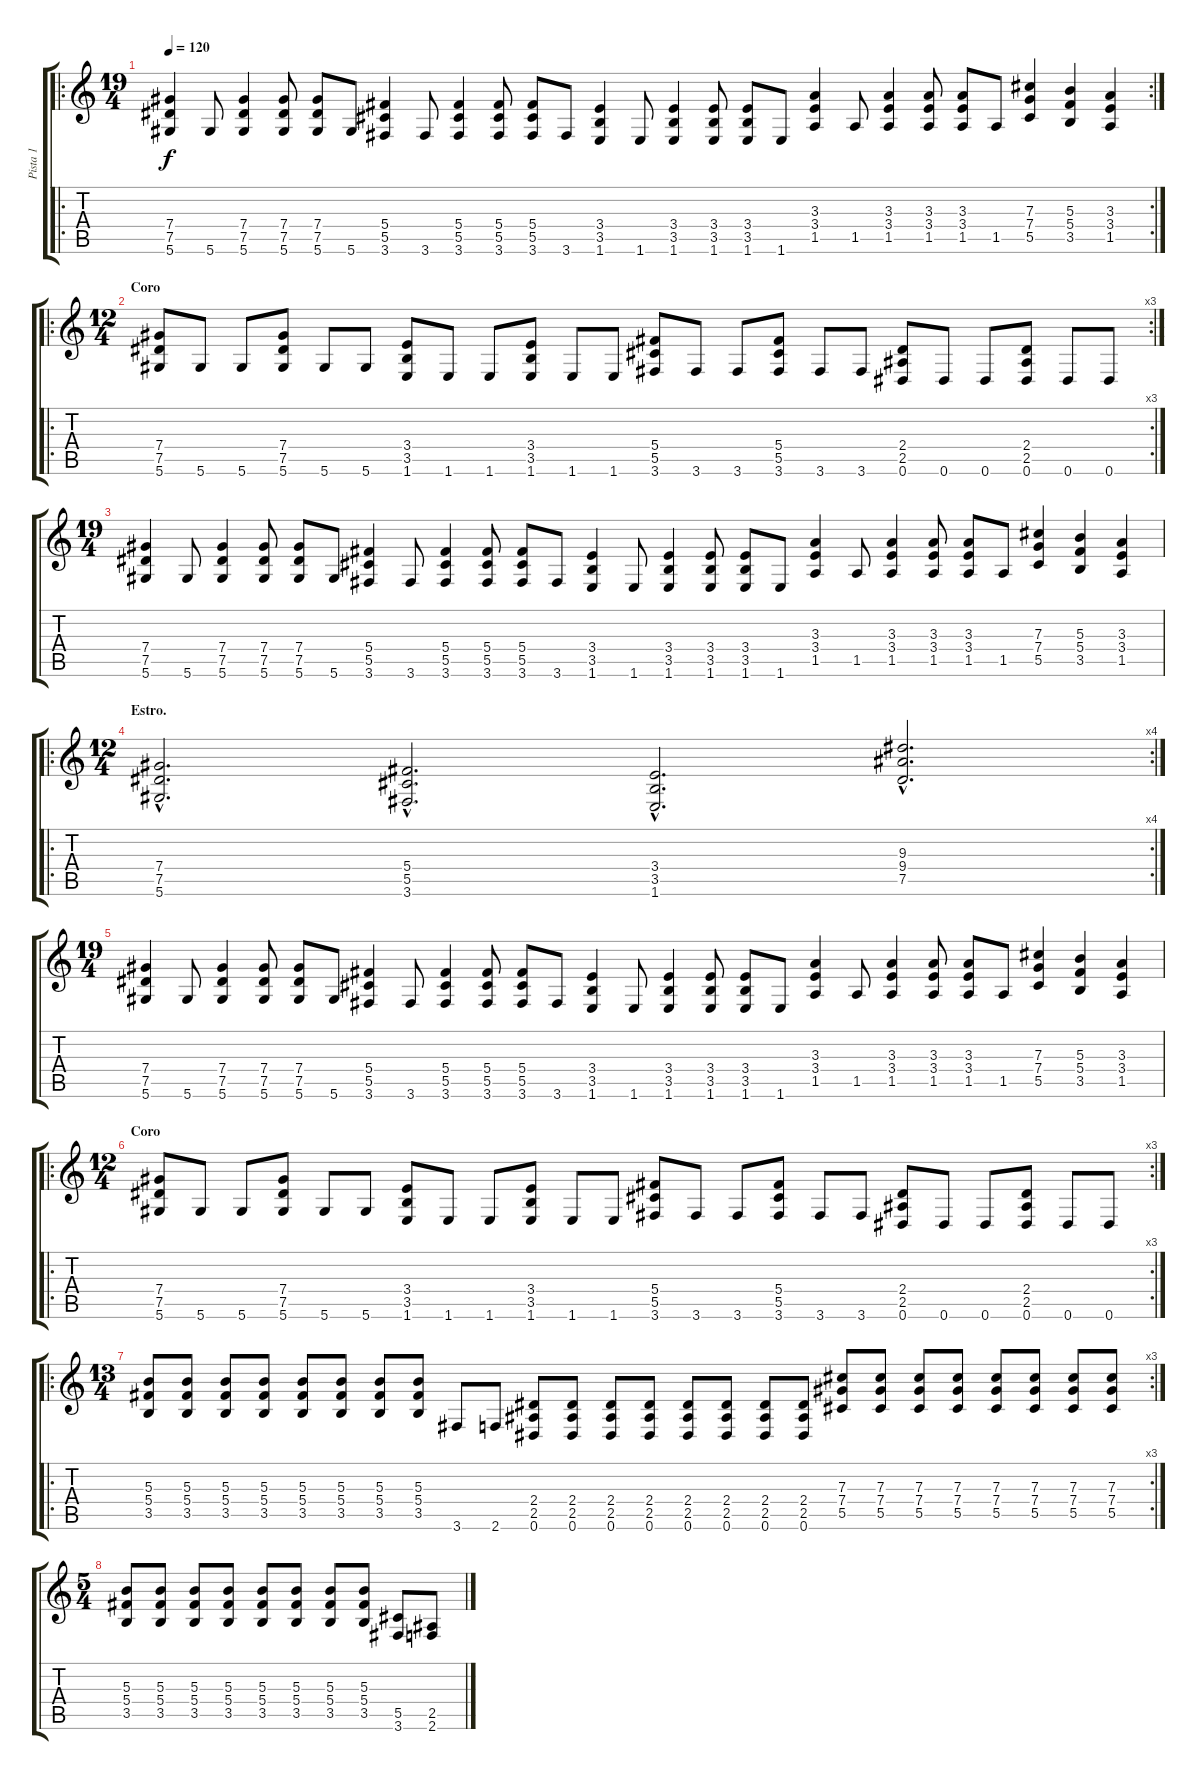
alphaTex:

\track ("Pista 1" "Pista 1") {instrument distortionguitar}
\staff {score tabs}
\tuning (Eb4 Bb3 Gb3 Db3 Ab2 Eb2) {hide}
\ro
\rc 2
\ts (19 4)
\tempo 120
\clef g2
\ks c
(7.4 7.5 5.6).4{dy f} 5.6.8 (7.4 7.5 5.6).4 (7.4 7.5 5.6).8 (7.4 7.5 5.6).8 5.6.8 (5.4 5.5 3.6).4 3.6.8 (5.4 5.5 3.6).4 (5.4 5.5 3.6).8 (5.4 5.5 3.6).8 3.6.8 (3.4 3.5 1.6).4 1.6.8 (3.4 3.5 1.6).4 (3.4 3.5 1.6).8 (3.4 3.5 1.6).8 1.6.8 (3.3 3.4 1.5).4 1.5.8 (3.3 3.4 1.5).4 (3.3 3.4 1.5).8 (3.3 3.4 1.5).8 1.5.8 (7.3 7.4 5.5).4 (5.3 5.4 3.5).4 (3.3 3.4 1.5).4 |
\ro
\rc 3
\ts (12 4)
\section ("" "Coro")
(7.4 7.5 5.6).8 5.6.8 5.6.8 (7.4 7.5 5.6).8 5.6.8 5.6.8 (3.4 3.5 1.6).8 1.6.8 1.6.8 (3.4 3.5 1.6).8 1.6.8 1.6.8 (5.4 5.5 3.6).8 3.6.8 3.6.8 (5.4 5.5 3.6).8 3.6.8 3.6.8 (2.4 2.5 0.6).8 0.6.8 0.6.8 (2.4 2.5 0.6).8 0.6.8 0.6.8 |
\ts (19 4)
(7.4 7.5 5.6).4 5.6.8 (7.4 7.5 5.6).4 (7.4 7.5 5.6).8 (7.4 7.5 5.6).8 5.6.8 (5.4 5.5 3.6).4 3.6.8 (5.4 5.5 3.6).4 (5.4 5.5 3.6).8 (5.4 5.5 3.6).8 3.6.8 (3.4 3.5 1.6).4 1.6.8 (3.4 3.5 1.6).4 (3.4 3.5 1.6).8 (3.4 3.5 1.6).8 1.6.8 (3.3 3.4 1.5).4 1.5.8 (3.3 3.4 1.5).4 (3.3 3.4 1.5).8 (3.3 3.4 1.5).8 1.5.8 (7.3 7.4 5.5).4 (5.3 5.4 3.5).4 (3.3 3.4 1.5).4 |
\ro
\rc 4
\ts (12 4)
\section ("" "Estro.")
(7.4{hac} 7.5{hac} 5.6{hac}).2{d} (5.4{hac} 5.5{hac} 3.6{hac}).2{d} (3.4{hac} 3.5{hac} 1.6{hac}).2{d} (9.3{hac} 9.4{hac} 7.5{hac}).2{d} |
\ts (19 4)
(7.4 7.5 5.6).4 5.6.8 (7.4 7.5 5.6).4 (7.4 7.5 5.6).8 (7.4 7.5 5.6).8 5.6.8 (5.4 5.5 3.6).4 3.6.8 (5.4 5.5 3.6).4 (5.4 5.5 3.6).8 (5.4 5.5 3.6).8 3.6.8 (3.4 3.5 1.6).4 1.6.8 (3.4 3.5 1.6).4 (3.4 3.5 1.6).8 (3.4 3.5 1.6).8 1.6.8 (3.3 3.4 1.5).4 1.5.8 (3.3 3.4 1.5).4 (3.3 3.4 1.5).8 (3.3 3.4 1.5).8 1.5.8 (7.3 7.4 5.5).4 (5.3 5.4 3.5).4 (3.3 3.4 1.5).4 |
\ro
\rc 3
\ts (12 4)
\section ("" "Coro")
(7.4 7.5 5.6).8 5.6.8 5.6.8 (7.4 7.5 5.6).8 5.6.8 5.6.8 (3.4 3.5 1.6).8 1.6.8 1.6.8 (3.4 3.5 1.6).8 1.6.8 1.6.8 (5.4 5.5 3.6).8 3.6.8 3.6.8 (5.4 5.5 3.6).8 3.6.8 3.6.8 (2.4 2.5 0.6).8 0.6.8 0.6.8 (2.4 2.5 0.6).8 0.6.8 0.6.8 |
\ro
\rc 3
\ts (13 4)
(5.3 5.4 3.5).8 (5.3 5.4 3.5).8 (5.3 5.4 3.5).8 (5.3 5.4 3.5).8 (5.3 5.4 3.5).8 (5.3 5.4 3.5).8 (5.3 5.4 3.5).8 (5.3 5.4 3.5).8 3.6.8 2.6.8 (2.4 2.5 0.6).8 (2.4 2.5 0.6).8 (2.4 2.5 0.6).8 (2.4 2.5 0.6).8 (2.4 2.5 0.6).8 (2.4 2.5 0.6).8 (2.4 2.5 0.6).8 (2.4 2.5 0.6).8 (7.3 7.4 5.5).8 (7.3 7.4 5.5).8 (7.3 7.4 5.5).8 (7.3 7.4 5.5).8 (7.3 7.4 5.5).8 (7.3 7.4 5.5).8 (7.3 7.4 5.5).8 (7.3 7.4 5.5).8 |
\ts (5 4)
(5.3 5.4 3.5).8 (5.3 5.4 3.5).8 (5.3 5.4 3.5).8 (5.3 5.4 3.5).8 (5.3 5.4 3.5).8 (5.3 5.4 3.5).8 (5.3 5.4 3.5).8 (5.3 5.4 3.5).8 (5.5 3.6).8 (2.5 2.6).8
